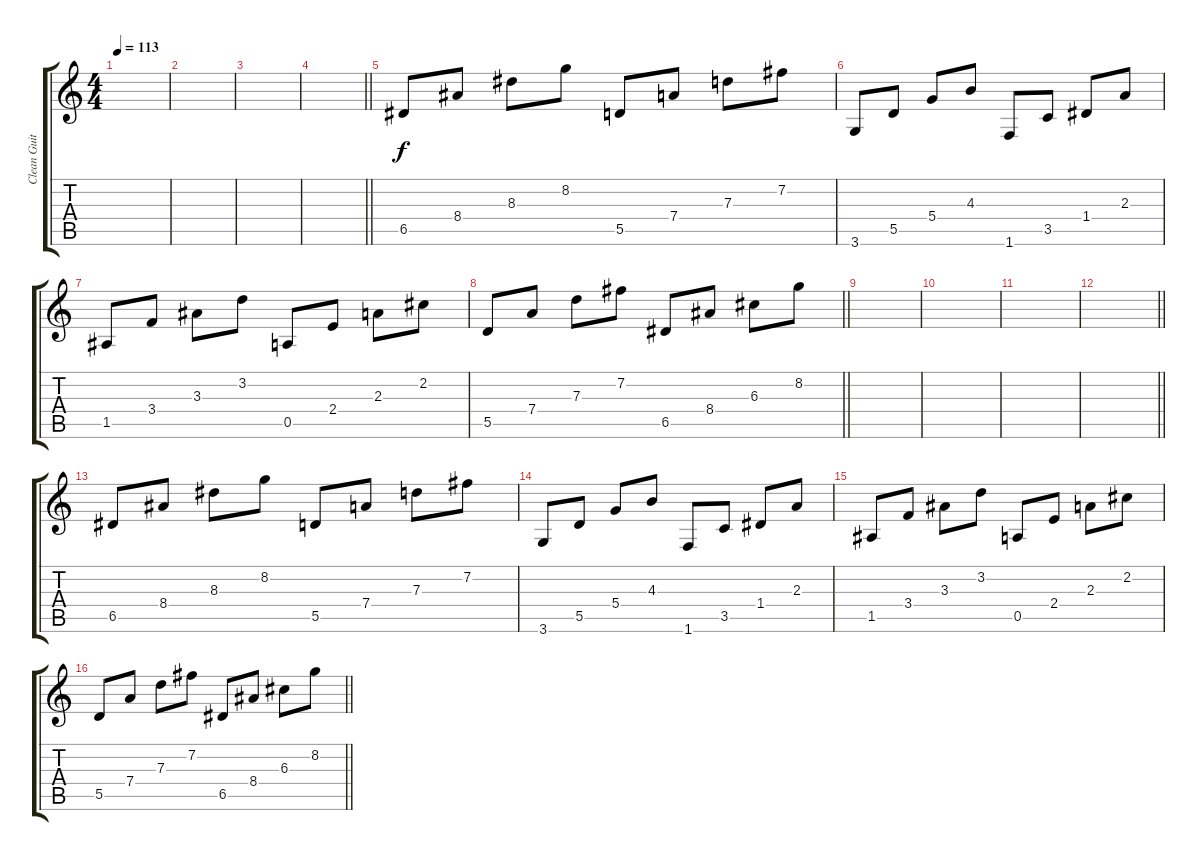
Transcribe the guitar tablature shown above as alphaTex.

\track ("Clean Guitar" "Clean Guit") {instrument electricguitarclean}
\staff {score tabs}
\tuning (E4 B3 G3 D3 A2 E2) {hide}
\ts (4 4)
\section ("" "")
\tempo 113
\clef g2
\ks c
|
|
|
\barLineRight lightlight
|
\section ("" "")
6.5.8 8.4.8 8.3.8 8.2.8 5.5.8 7.4.8 7.3.8 7.2.8 |
3.6.8 5.5.8 5.4.8 4.3.8 1.6.8 3.5.8 1.4.8 2.3.8 |
1.5.8 3.4.8 3.3.8 3.2.8 0.5.8 2.4.8 2.3.8 2.2.8 |
\barLineRight lightlight
5.5.8 7.4.8 7.3.8 7.2.8 6.5.8 8.4.8 6.3.8 8.2.8 |
\section ("" "")
|
|
|
\barLineRight lightlight
|
\section ("" "")
6.5.8 8.4.8 8.3.8 8.2.8 5.5.8 7.4.8 7.3.8 7.2.8 |
3.6.8 5.5.8 5.4.8 4.3.8 1.6.8 3.5.8 1.4.8 2.3.8 |
1.5.8 3.4.8 3.3.8 3.2.8 0.5.8 2.4.8 2.3.8 2.2.8 |
\barLineRight lightlight
5.5.8 7.4.8 7.3.8 7.2.8 6.5.8 8.4.8 6.3.8 8.2.8
